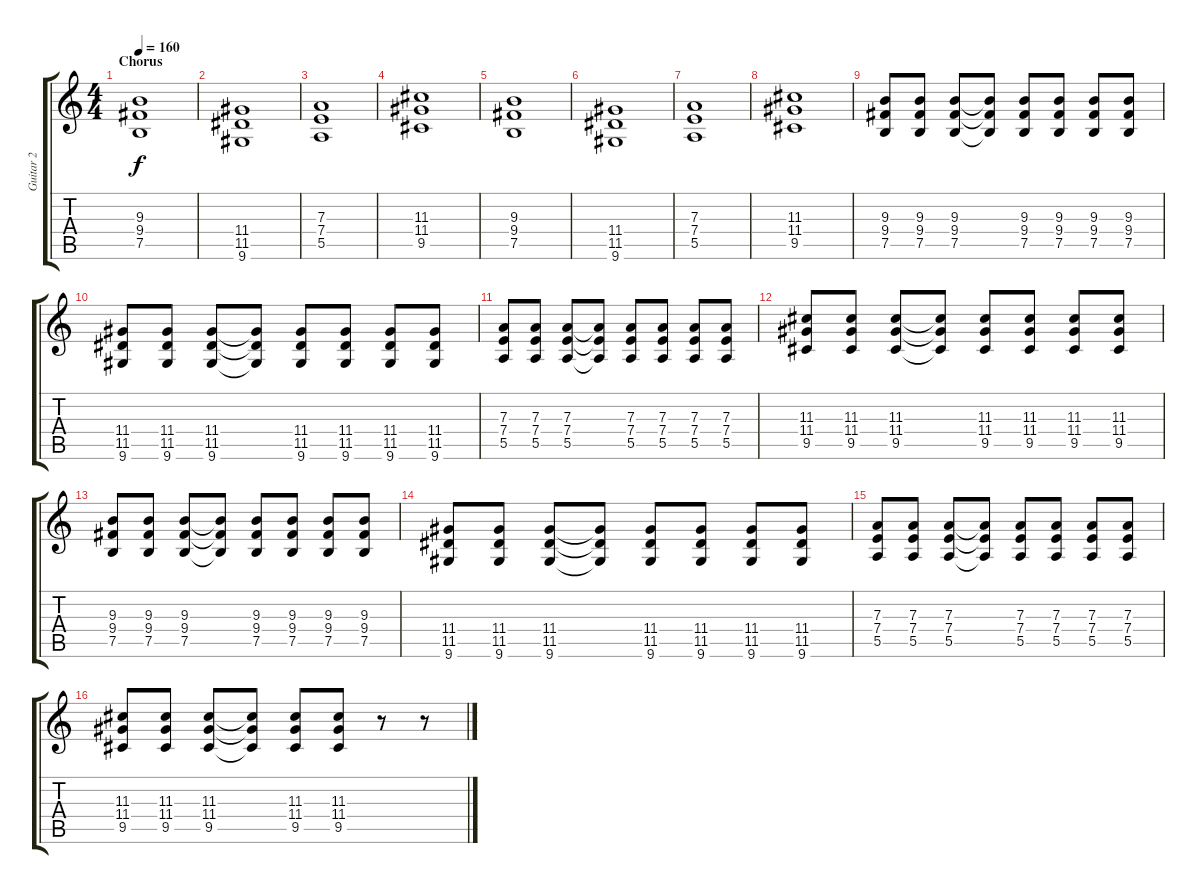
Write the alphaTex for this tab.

\track ("Guitar 2" "Guitar 2") {instrument distortionguitar}
\staff {score tabs}
\tuning (B3 Gb3 D3 A2 E2 B1) {hide}
\ts (4 4)
\section ("" "Chorus")
\tempo 160
\clef g2
\ks c
(9.3 9.4 7.5).1{dy f} |
(11.4 11.5 9.6).1 |
(7.3 7.4 5.5).1 |
(11.3 11.4 9.5).1 |
(9.3 9.4 7.5).1 |
(11.4 11.5 9.6).1 |
(7.3 7.4 5.5).1 |
(11.3 11.4 9.5).1 |
(9.3 9.4 7.5).8 (9.3 9.4 7.5).8 (9.3 9.4 7.5).8 (9.3{t} 9.4{t} 7.5{t}).8 (9.3 9.4 7.5).8 (9.3 9.4 7.5).8 (9.3 9.4 7.5).8 (9.3 9.4 7.5).8 |
(11.4 11.5 9.6).8 (11.4 11.5 9.6).8 (11.4 11.5 9.6).8 (11.4{t} 11.5{t} 9.6{t}).8 (11.4 11.5 9.6).8 (11.4 11.5 9.6).8 (11.4 11.5 9.6).8 (11.4 11.5 9.6).8 |
(7.3 7.4 5.5).8 (7.3 7.4 5.5).8 (7.3 7.4 5.5).8 (7.3{t} 7.4{t} 5.5{t}).8 (7.3 7.4 5.5).8 (7.3 7.4 5.5).8 (7.3 7.4 5.5).8 (7.3 7.4 5.5).8 |
(11.3 11.4 9.5).8 (11.3 11.4 9.5).8 (11.3 11.4 9.5).8 (11.3{t} 11.4{t} 9.5{t}).8 (11.3 11.4 9.5).8 (11.3 11.4 9.5).8 (11.3 11.4 9.5).8 (11.3 11.4 9.5).8 |
(9.3 9.4 7.5).8 (9.3 9.4 7.5).8 (9.3 9.4 7.5).8 (9.3{t} 9.4{t} 7.5{t}).8 (9.3 9.4 7.5).8 (9.3 9.4 7.5).8 (9.3 9.4 7.5).8 (9.3 9.4 7.5).8 |
(11.4 11.5 9.6).8 (11.4 11.5 9.6).8 (11.4 11.5 9.6).8 (11.4{t} 11.5{t} 9.6{t}).8 (11.4 11.5 9.6).8 (11.4 11.5 9.6).8 (11.4 11.5 9.6).8 (11.4 11.5 9.6).8 |
(7.3 7.4 5.5).8 (7.3 7.4 5.5).8 (7.3 7.4 5.5).8 (7.3{t} 7.4{t} 5.5{t}).8 (7.3 7.4 5.5).8 (7.3 7.4 5.5).8 (7.3 7.4 5.5).8 (7.3 7.4 5.5).8 |
(11.3 11.4 9.5).8 (11.3 11.4 9.5).8 (11.3 11.4 9.5).8 (11.3{t} 11.4{t} 9.5{t}).8 (11.3 11.4 9.5).8 (11.3 11.4 9.5).8 r.8 r.8
